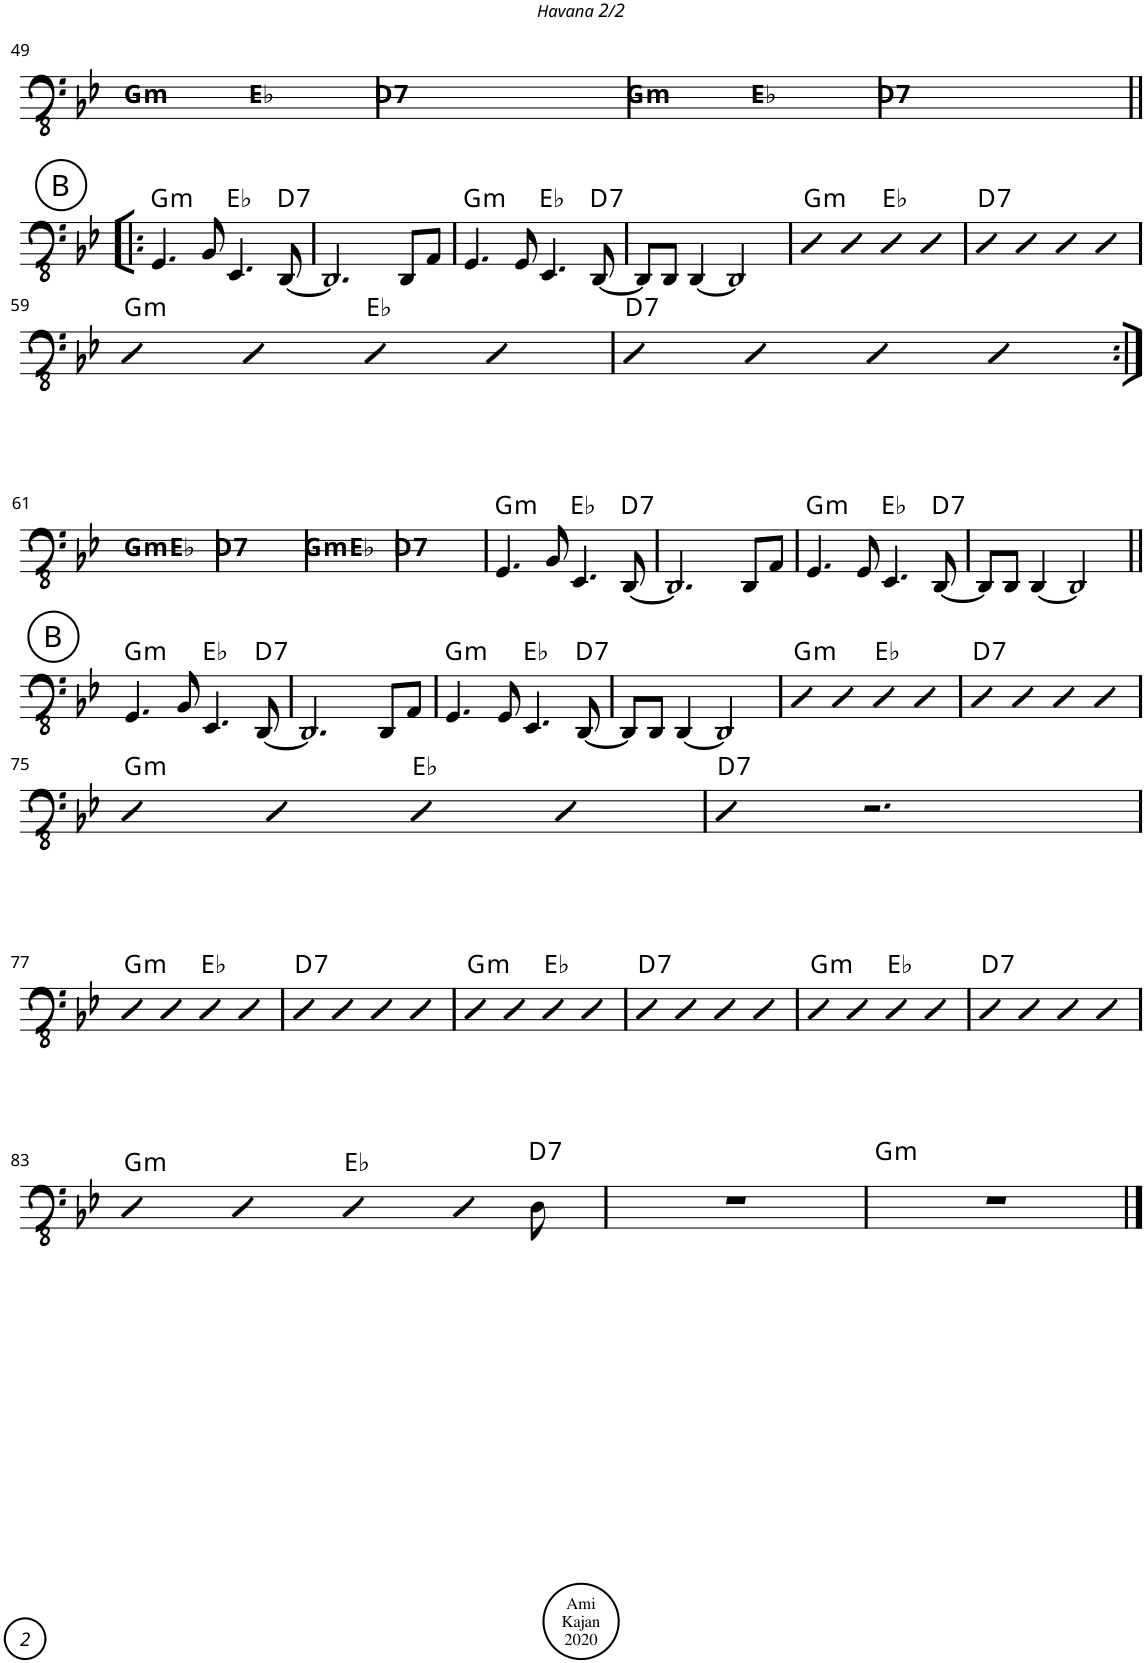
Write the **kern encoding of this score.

**kern	**harte
*part1	*part1
*staff1	*
*I"Acoustic Bass	*
*I'Bass	*
!!LO:PB:g=z
*clefFv4	*
*k[b-e-]	*
*M4/4	*
*met(c)	*
=49	=49
!	!LO:H:kt=m
*^	*
1ryy	2ryy	G:min
.	2ryy	Eb:maj
=50	=50	=50
!	!	!LO:H:kt=7
*v	*v	*
1ryy	D:7
=51	=51
!	!LO:H:kt=m
*^	*
1ryy	2ryy	G:min
.	2ryy	Eb:maj
=52	=52	=52
!	!	!LO:H:kt=7
*v	*v	*
1ryy	D:7
!!LO:LB:g=z
!!LO:REH:place=s1:a:cj:enc=circle:fs=14:t=B
=53!|:	=53!|:
!	!LO:H:kt=m
4.GGG/	G:min
8BBB-/	.
4.EEE-/	Eb:maj
!	!LO:H:kt=7
[8DDD/	D:7
=54	=54
2.DDD/]	.
8DDD/L	.
8AAA/J	.
=55	=55
!	!LO:H:kt=m
4.GGG/	G:min
8GGG/	.
4.EEE-/	Eb:maj
!	!LO:H:kt=7
[8DDD/	D:7
=56	=56
8DDD/L]	.
8DDD/J	.
[4DDD/	.
2DDD/]	.
=57	=57
!	!LO:H:kt=m
4DD	G:min
4DD	.
4DD	Eb:maj
4DD	.
=58	=58
!	!LO:H:kt=7
4DD	D:7
4DD	.
4DD	.
4DD	.
!!LO:LB:g=z
=59	=59
!	!LO:H:kt=m
4DD	G:min
4DD	.
4DD	Eb:maj
4DD	.
=60	=60
!	!LO:H:kt=7
4DD	D:7
4DD	.
4DD	.
4DD	.
!!LO:LB:g=z
=61:|!	=61:|!
!	!LO:H:kt=m
*^	*
1ryy	2ryy	G:min
.	2ryy	Eb:maj
=62	=62	=62
!	!	!LO:H:kt=7
*v	*v	*
1ryy	D:7
=63	=63
!	!LO:H:kt=m
*^	*
1ryy	2ryy	G:min
.	2ryy	Eb:maj
=64	=64	=64
!	!	!LO:H:kt=7
*v	*v	*
1ryy	D:7
=65	=65
!	!LO:H:kt=m
4.GGG/	G:min
8BBB-/	.
4.EEE-/	Eb:maj
!	!LO:H:kt=7
[8DDD/	D:7
=66	=66
2.DDD/]	.
8DDD/L	.
8AAA/J	.
=67	=67
!	!LO:H:kt=m
4.GGG/	G:min
8GGG/	.
4.EEE-/	Eb:maj
!	!LO:H:kt=7
[8DDD/	D:7
=68	=68
8DDD/L]	.
8DDD/J	.
[4DDD/	.
2DDD/]	.
!!LO:LB:g=z
!!LO:REH:place=s1:a:cj:enc=circle:fs=14:t=B
=69||	=69||
!	!LO:H:kt=m
4.GGG/	G:min
8BBB-/	.
4.EEE-/	Eb:maj
!	!LO:H:kt=7
[8DDD/	D:7
=70	=70
2.DDD/]	.
8DDD/L	.
8AAA/J	.
=71	=71
!	!LO:H:kt=m
4.GGG/	G:min
8GGG/	.
4.EEE-/	Eb:maj
!	!LO:H:kt=7
[8DDD/	D:7
=72	=72
8DDD/L]	.
8DDD/J	.
[4DDD/	.
2DDD/]	.
=73	=73
!	!LO:H:kt=m
4DD	G:min
4DD	.
4DD	Eb:maj
4DD	.
=74	=74
!	!LO:H:kt=7
4DD	D:7
4DD	.
4DD	.
4DD	.
!!LO:LB:g=z
=75	=75
!	!LO:H:kt=m
4DD	G:min
4DD	.
4DD	Eb:maj
4DD	.
=76	=76
!	!LO:H:kt=7
4DD	D:7
2.r	.
!!LO:LB:g=z
=77	=77
!	!LO:H:kt=m
4DD	G:min
4DD	.
4DD	Eb:maj
4DD	.
=78	=78
!	!LO:H:kt=7
4DD	D:7
4DD	.
4DD	.
4DD	.
=79	=79
!	!LO:H:kt=m
4DD	G:min
4DD	.
4DD	Eb:maj
4DD	.
=80	=80
!	!LO:H:kt=7
4DD	D:7
4DD	.
4DD	.
4DD	.
=81	=81
!	!LO:H:kt=m
4DD	G:min
4DD	.
4DD	Eb:maj
4DD	.
=82	=82
!	!LO:H:kt=7
4DD	D:7
4DD	.
4DD	.
4DD	.
!!LO:LB:g=z
=83	=83
!	!LO:H:kt=m
4DD	G:min
4DD	.
4DD	Eb:maj
8DD	.
!	!LO:H:kt=7
8DD\	D:7
=84	=84
1r	.
=85	=85
!	!LO:H:kt=m
1r	G:min
==	==
*-	*-
